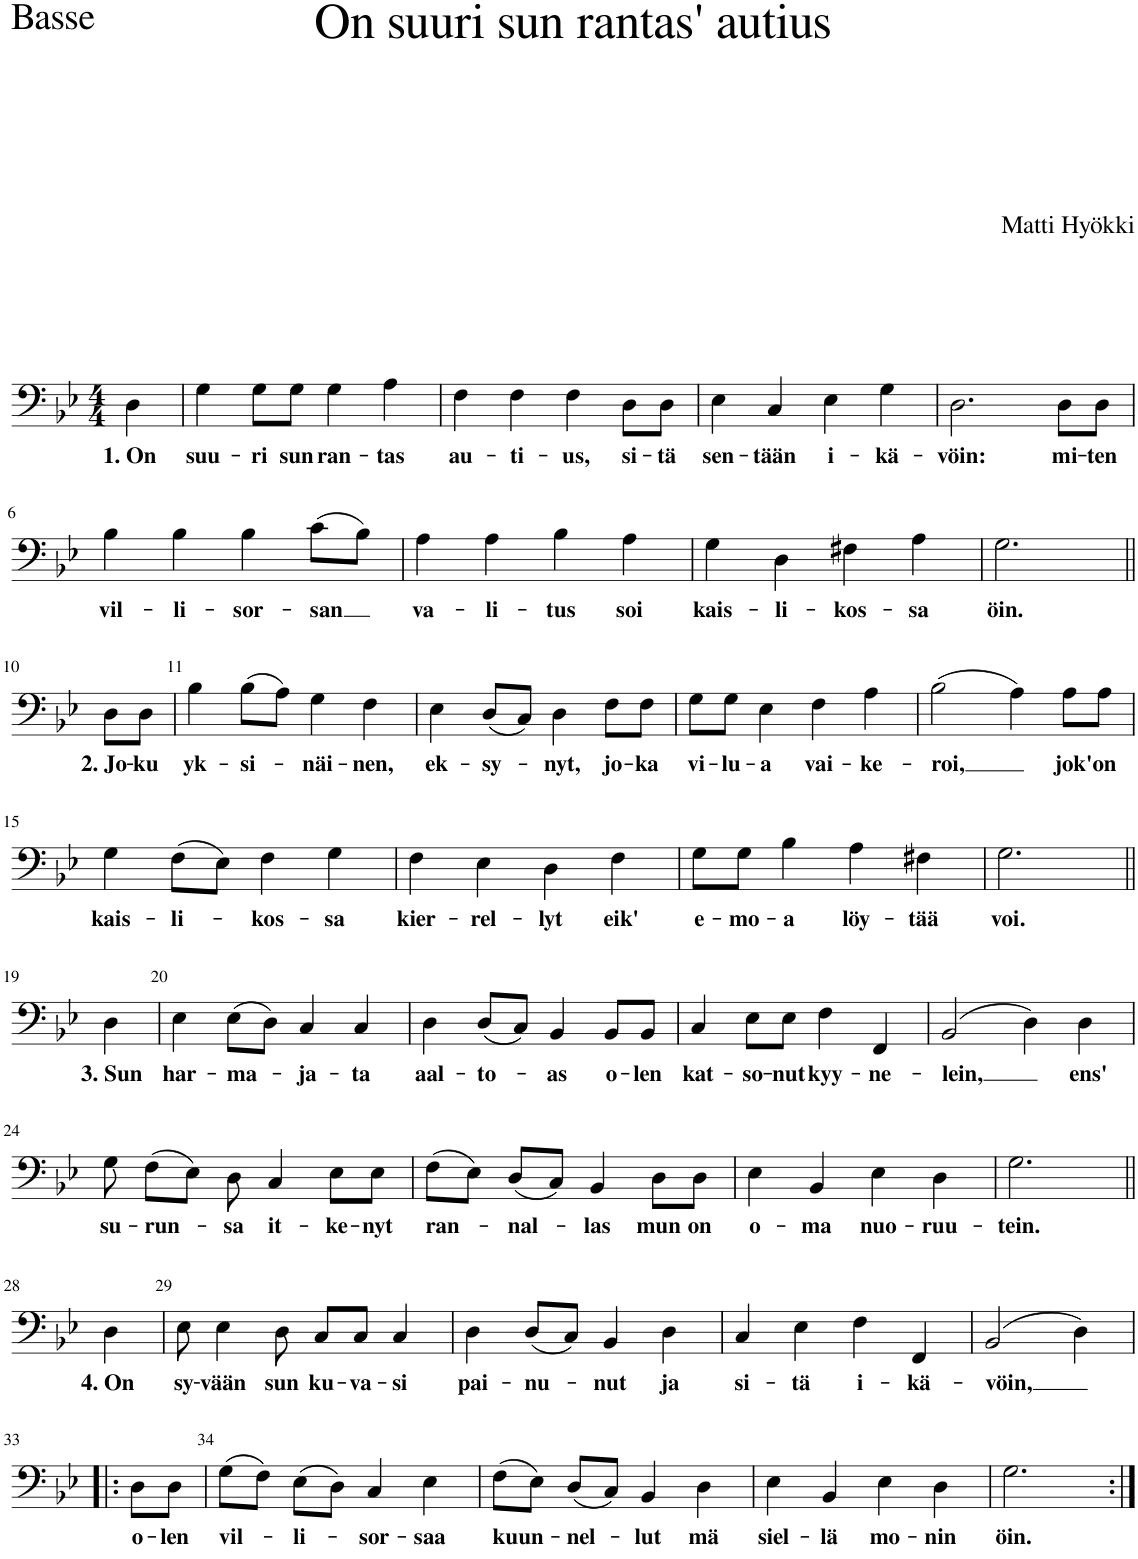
**kern	**text
*part1	*part1
*staff1	*staff1
*I"Bass	*
*I'B.	*
*clefF4	*
*k[b-e-]	*
*M4/4	*
=1	=1
!	!LO:LY:b
4D\	1. On
=2	=2
!	!LO:LY:b
4G\	suu-
!	!LO:LY:b
8G\L	-ri
!	!LO:LY:b
8G\J	sun
!	!LO:LY:b
4G\	ran-
!	!LO:LY:b
4A\	-tas
=3	=3
!	!LO:LY:b
4F\	au-
!	!LO:LY:b
4F\	-ti-
!	!LO:LY:b
4F\	-us,
!	!LO:LY:b
8D\L	si-
!	!LO:LY:b
8D\J	-tä
=4	=4
!	!LO:LY:b
4E-\	sen-
!	!LO:LY:b
4C/	-tään
!	!LO:LY:b
4E-\	i-
!	!LO:LY:b
4G\	-kä-
=5	=5
!	!LO:LY:b
2.D\	-vöin:
!	!LO:LY:b
8D\L	mi-
!	!LO:LY:b
8D\J	-ten
!!LO:LB:g=z
=6	=6
!	!LO:LY:b
4B-\	vil-
!	!LO:LY:b
4B-\	-li-
!	!LO:LY:b
4B-\	-sor-
!	!LO:LY:b
(8c\L	-san
8B-\J)	.
=7	=7
!	!LO:LY:b
4A\	va-
!	!LO:LY:b
4A\	-li-
!	!LO:LY:b
4B-\	-tus
!	!LO:LY:b
4A\	soi
=8	=8
!	!LO:LY:b
4G\	kais-
!	!LO:LY:b
4D\	-li-
!	!LO:LY:b
4F#X\	-kos-
!	!LO:LY:b
4A\	-sa
=9	=9
!	!LO:LY:b
2.G\	öin.
!!LO:LB:g=z
=10||	=10||
!	!LO:LY:b
8D\L	2. Jo-
!	!LO:LY:b
8D\J	-ku
=11	=11
!	!LO:LY:b
4B-\	yk-
!	!LO:LY:b
(8B-\L	-si-
8A\J)	.
!	!LO:LY:b
4G\	-näi-
!	!LO:LY:b
4F\	-nen,
=12	=12
!	!LO:LY:b
4E-\	ek-
!	!LO:LY:b
(8D/L	-sy-
8C/J)	.
!	!LO:LY:b
4D\	-nyt,
!	!LO:LY:b
8F\L	jo-
!	!LO:LY:b
8F\J	-ka
=13	=13
!	!LO:LY:b
8G\L	vi-
!	!LO:LY:b
8G\J	-lu-
!	!LO:LY:b
4E-\	-a
!	!LO:LY:b
4F\	vai-
!	!LO:LY:b
4A\	-ke-
=14	=14
!	!LO:LY:b
(2B-\	-roi,
4A\)	.
!	!LO:LY:b
8A\L	jok'
!	!LO:LY:b
8A\J	on
!!LO:LB:g=z
=15	=15
*k[b-e-]	*
!	!LO:LY:b
4G\	kais-
!	!LO:LY:b
(8F\L	-li-
8E-\J)	.
!	!LO:LY:b
4F\	-kos-
!	!LO:LY:b
4G\	-sa
=16	=16
!	!LO:LY:b
4F\	kier-
!	!LO:LY:b
4E-\	-rel-
!	!LO:LY:b
4D\	-lyt
!	!LO:LY:b
4F\	eik'
=17	=17
!	!LO:LY:b
8G\L	e-
!	!LO:LY:b
8G\J	-mo-
!	!LO:LY:b
4B-\	-a
!	!LO:LY:b
4A\	löy-
!	!LO:LY:b
4F#X\	-tää
=18	=18
!	!LO:LY:b
2.G\	voi.
!!LO:LB:g=z
=19||	=19||
*k[b-e-]	*
!	!LO:LY:b
4D\	3. Sun
=20	=20
!	!LO:LY:b
4E-\	har-
!	!LO:LY:b
(8E-\L	-ma-
8D\J)	.
!	!LO:LY:b
4C/	-ja-
!	!LO:LY:b
4C/	-ta
=21	=21
!	!LO:LY:b
4D\	aal-
!	!LO:LY:b
(8D/L	-to-
8C/J)	.
!	!LO:LY:b
4BB-/	-as
!	!LO:LY:b
8BB-/L	o-
!	!LO:LY:b
8BB-/J	-len
=22	=22
!	!LO:LY:b
4C/	kat-
!	!LO:LY:b
8E-\L	-so-
!	!LO:LY:b
8E-\J	-nut
!	!LO:LY:b
4F\	kyy-
!	!LO:LY:b
4FF/	-ne-
=23	=23
!	!LO:LY:b
(2BB-/	-lein,
4D\)	.
!	!LO:LY:b
4D\	ens'
!!LO:LB:g=z
=24	=24
*k[b-e-]	*
!	!LO:LY:b
8G\	su-
!	!LO:LY:b
(8F\L	-run-
8E-\J)	.
!	!LO:LY:b
8D\	-sa
!	!LO:LY:b
4C/	it-
!	!LO:LY:b
8E-\L	-ke-
!	!LO:LY:b
8E-\J	-nyt
=25	=25
!	!LO:LY:b
(8F\L	ran-
8E-\J)	.
!	!LO:LY:b
(8D/L	-nal-
8C/J)	.
!	!LO:LY:b
4BB-/	-las
!	!LO:LY:b
8D\L	mun
!	!LO:LY:b
8D\J	on
=26	=26
!	!LO:LY:b
4E-\	o-
!	!LO:LY:b
4BB-/	-ma
!	!LO:LY:b
4E-\	nuo-
!	!LO:LY:b
4D\	-ruu-
=27	=27
!	!LO:LY:b
2.G\	-tein.
!!LO:LB:g=z
=28||	=28||
!	!LO:LY:b
4D\	4. On
=29	=29
!	!LO:LY:b
8E-\	sy-
!	!LO:LY:b
4E-\	-vään
!	!LO:LY:b
8D\	sun
!	!LO:LY:b
8C/L	ku-
!	!LO:LY:b
8C/J	-va-
!	!LO:LY:b
4C/	-si
=30	=30
!	!LO:LY:b
4D\	pai-
!	!LO:LY:b
(8D/L	-nu-
8C/J)	.
!	!LO:LY:b
4BB-/	-nut
!	!LO:LY:b
4D\	ja
=31	=31
!	!LO:LY:b
4C/	si-
!	!LO:LY:b
4E-\	-tä
!	!LO:LY:b
4F\	i-
!	!LO:LY:b
4FF/	-kä-
=32	=32
!	!LO:LY:b
(2BB-/	-vöin,
4D\)	.
!!LO:LB:g=z
=33!|:	=33!|:
!	!LO:LY:b
8D\L	o-
!	!LO:LY:b
8D\J	-len
=34	=34
!	!LO:LY:b
(8G\L	vil-
8F\J)	.
!	!LO:LY:b
(8E-\L	-li-
8D\J)	.
!	!LO:LY:b
4C/	-sor-
!	!LO:LY:b
4E-\	-saa
=35	=35
!	!LO:LY:b
(8F\L	kuun-
8E-\J)	.
!	!LO:LY:b
(8D/L	-nel-
8C/J)	.
!	!LO:LY:b
4BB-/	-lut
!	!LO:LY:b
4D\	mä
=36	=36
!	!LO:LY:b
4E-\	siel-
!	!LO:LY:b
4BB-/	-lä
!	!LO:LY:b
4E-\	mo-
!	!LO:LY:b
4D\	-nin
=37	=37
!	!LO:LY:b
2.G\	öin.
=:|!	=:|!
*-	*-
